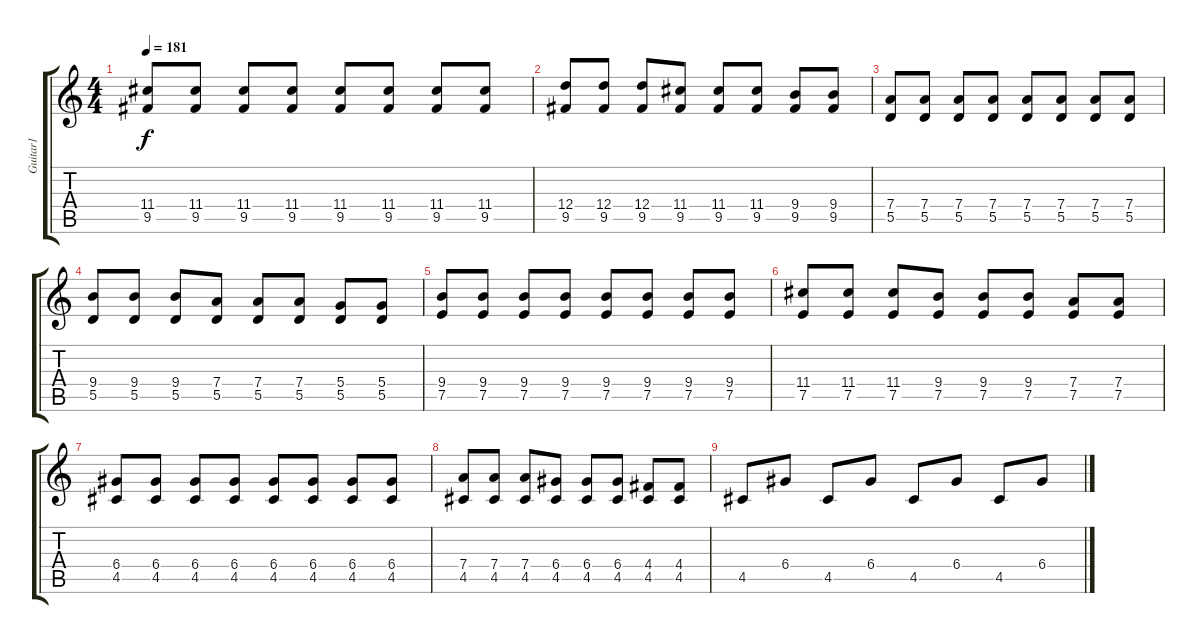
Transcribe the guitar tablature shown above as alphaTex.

\track ("Guitar1" "Guitar1") {instrument electricguitarmuted}
\staff {score tabs}
\tuning (E4 B3 G3 D3 A2 E2) {hide}
\ts (4 4)
\tempo 181
\clef g2
\ks c
(11.4 9.5).8{dy f} (11.4 9.5).8 (11.4 9.5).8 (11.4 9.5).8 (11.4 9.5).8 (11.4 9.5).8 (11.4 9.5).8 (11.4 9.5).8 |
(12.4 9.5).8 (12.4 9.5).8 (12.4 9.5).8 (11.4 9.5).8 (11.4 9.5).8 (11.4 9.5).8 (9.4 9.5).8 (9.4 9.5).8 |
(7.4 5.5).8 (7.4 5.5).8 (7.4 5.5).8 (7.4 5.5).8 (7.4 5.5).8 (7.4 5.5).8 (7.4 5.5).8 (7.4 5.5).8 |
(9.4 5.5).8 (9.4 5.5).8 (9.4 5.5).8 (7.4 5.5).8 (7.4 5.5).8 (7.4 5.5).8 (5.4 5.5).8 (5.4 5.5).8 |
(9.4 7.5).8 (9.4 7.5).8 (9.4 7.5).8 (9.4 7.5).8 (9.4 7.5).8 (9.4 7.5).8 (9.4 7.5).8 (9.4 7.5).8 |
(11.4 7.5).8 (11.4 7.5).8 (11.4 7.5).8 (9.4 7.5).8 (9.4 7.5).8 (9.4 7.5).8 (7.4 7.5).8 (7.4 7.5).8 |
(6.4 4.5).8 (6.4 4.5).8 (6.4 4.5).8 (6.4 4.5).8 (6.4 4.5).8 (6.4 4.5).8 (6.4 4.5).8 (6.4 4.5).8 |
(7.4 4.5).8 (7.4 4.5).8 (7.4 4.5).8 (6.4 4.5).8 (6.4 4.5).8 (6.4 4.5).8 (4.4 4.5).8 (4.4 4.5).8 |
4.5.8 6.4.8 4.5.8 6.4.8 4.5.8 6.4.8 4.5.8 6.4.8
